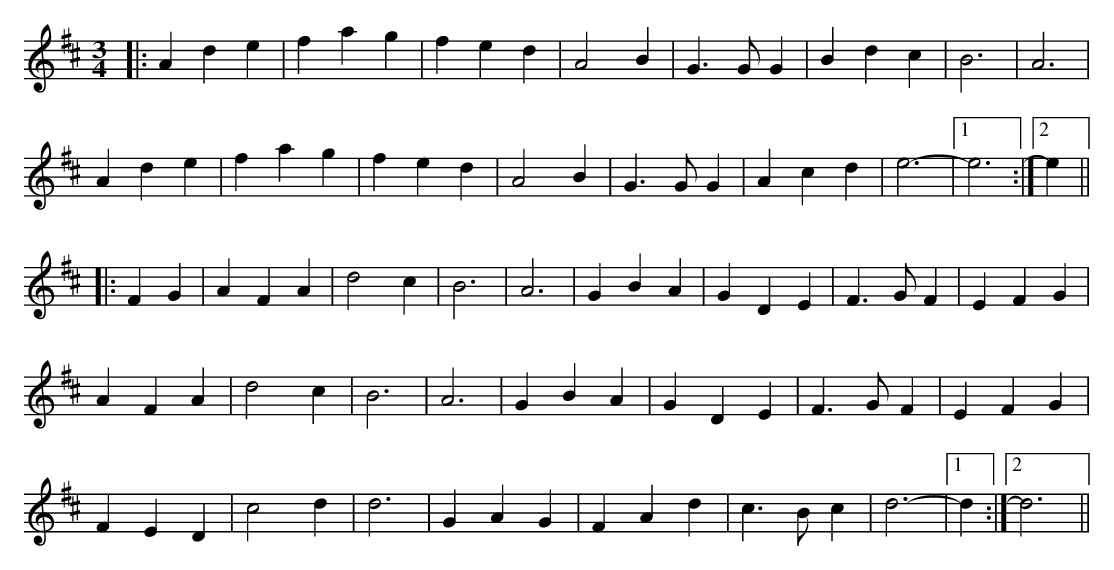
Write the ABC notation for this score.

X:1
M:3/4
K:D
|:A2 d2 e2|f2 a2 g2|f2 e2 d2|A4 B2|G3 G G2|B2 d2 c2|B6|A6|
A2 d2 e2|f2 a2 g2|f2 e2 d2|A4 B2|G3 G G2|A2 c2 d2|e6-|1 e6:|2 e2||
|:F2 G2|A2 F2 A2|d4 c2|B6|A6|G2 B2 A2|G2 D2 E2|F3 G F2|E2 F2 G2|
A2 F2 A2|d4 c2|B6|A6|G2 B2 A2|G2 D2 E2|F3 G F2|E2 F2 G2|
F2 E2 D2|c4 d2|d6|G2 A2 G2|F2 A2 d2|c3 B c2|d6-|1 d2:|2 d6||
